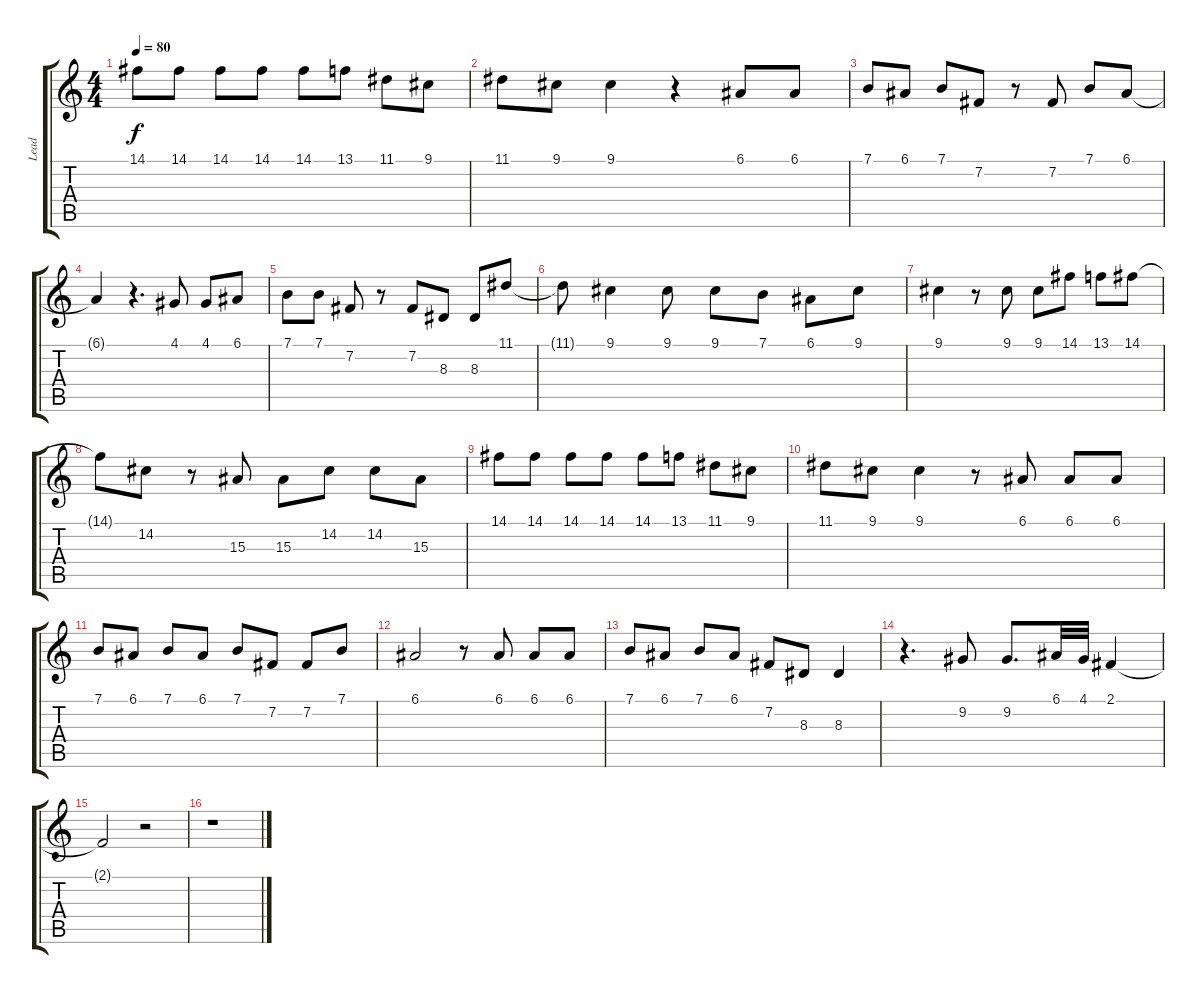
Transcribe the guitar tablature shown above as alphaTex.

\track ("Lead" "Lead") {instrument piccolo}
\staff {score tabs}
\tuning (E4 B3 G3 D3 A2 E2) {hide}
\ts (4 4)
\tempo 80
\clef g2
\ks c
14.1.8{dy f} 14.1.8 14.1.8 14.1.8 14.1.8 13.1.8 11.1.8 9.1.8 |
11.1.8 9.1.8 9.1.4 r.4 6.1.8 6.1.8 |
7.1.8 6.1.8 7.1.8 7.2.8 r.8 7.2.8 7.1.8 6.1.8 |
6.1{t}.4 r.4{d} 4.1.8 4.1.8 6.1.8 |
7.1.8 7.1.8 7.2.8 r.8 7.2.8 8.3.8 8.3.8 11.1.8 |
11.1{t}.8 9.1.4 9.1.8 9.1.8 7.1.8 6.1.8 9.1.8 |
9.1.4 r.8 9.1.8 9.1.8 14.1.8 13.1.8 14.1.8 |
14.1{t}.8 14.2.8 r.8 15.3.8 15.3.8 14.2.8 14.2.8 15.3.8 |
14.1.8 14.1.8 14.1.8 14.1.8 14.1.8 13.1.8 11.1.8 9.1.8 |
11.1.8 9.1.8 9.1.4 r.8 6.1.8 6.1.8 6.1.8 |
7.1.8 6.1.8 7.1.8 6.1.8 7.1.8 7.2.8 7.2.8 7.1.8 |
6.1.2 r.8 6.1.8 6.1.8 6.1.8 |
7.1.8 6.1.8 7.1.8 6.1.8 7.2.8 8.3.8 8.3.4 |
r.4{d} 9.2.8 9.2.8{d} 6.1.32 4.1.32 2.1.4 |
2.1{t}.2 r.2 |
r.1
